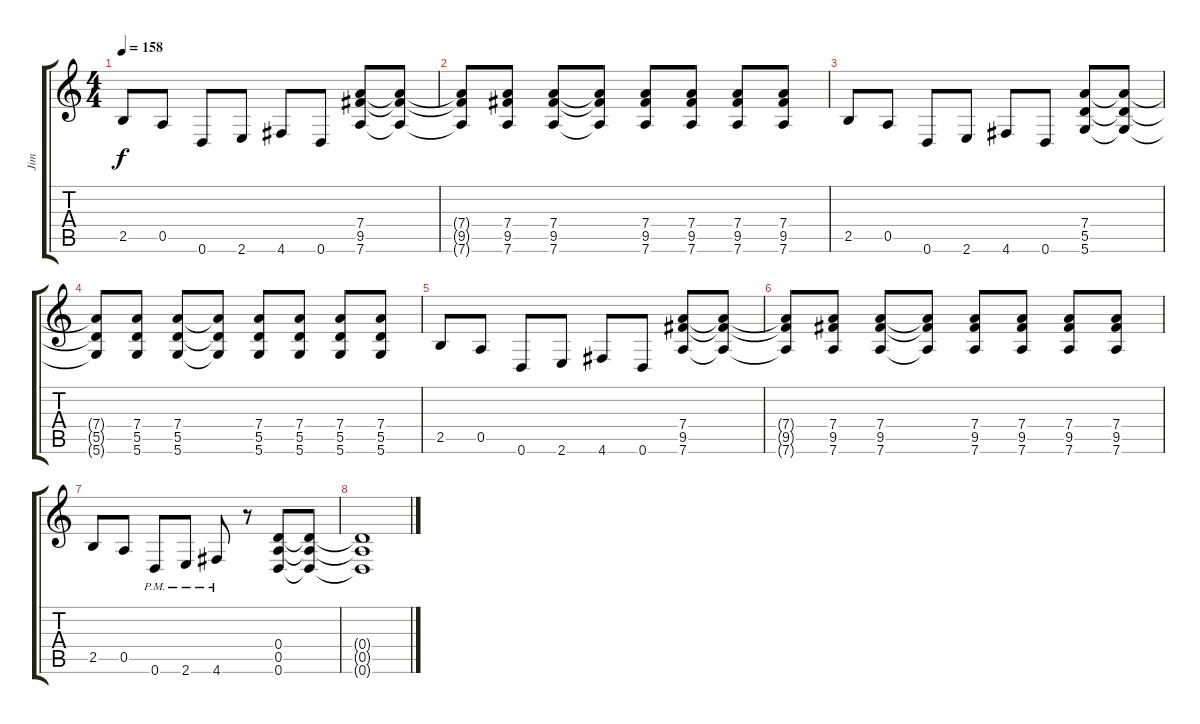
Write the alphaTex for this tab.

\track ("Jim" "Jim") {instrument electricguitarjazz}
\staff {score tabs}
\tuning (E4 B3 G3 D3 A2 D2) {hide}
\ts (4 4)
\tempo 158
\clef g2
\ks c
2.5.8{dy f} 0.5.8 0.6.8 2.6.8 4.6.8 0.6.8 (7.4 9.5 7.6).8 (7.4{t} 9.5{t} 7.6{t}).8 |
(7.4{t} 9.5{t} 7.6{t}).8 (7.4 9.5 7.6).8 (7.4 9.5 7.6).8 (7.4{t} 9.5{t} 7.6{t}).8 (7.4 9.5 7.6).8 (7.4 9.5 7.6).8 (7.4 9.5 7.6).8 (7.4 9.5 7.6).8 |
2.5.8 0.5.8 0.6.8 2.6.8 4.6.8 0.6.8 (7.4 5.5 5.6).8 (7.4{t} 5.5{t} 5.6{t}).8 |
(7.4{t} 5.5{t} 5.6{t}).8 (7.4 5.5 5.6).8 (7.4 5.5 5.6).8 (7.4{t} 5.5{t} 5.6{t}).8 (7.4 5.5 5.6).8 (7.4 5.5 5.6).8 (7.4 5.5 5.6).8 (7.4 5.5 5.6).8 |
2.5.8 0.5.8 0.6.8 2.6.8 4.6.8 0.6.8 (7.4 9.5 7.6).8 (7.4{t} 9.5{t} 7.6{t}).8 |
(7.4{t} 9.5{t} 7.6{t}).8 (7.4 9.5 7.6).8 (7.4 9.5 7.6).8 (7.4{t} 9.5{t} 7.6{t}).8 (7.4 9.5 7.6).8 (7.4 9.5 7.6).8 (7.4 9.5 7.6).8 (7.4 9.5 7.6).8 |
2.5.8 0.5.8 0.6{pm}.8 2.6{pm}.8 4.6{pm}.8 r.8 (0.4 0.5 0.6).8 (0.4{t} 0.5{t} 0.6{t}).8 |
(0.4{t} 0.5{t} 0.6{t}).1
